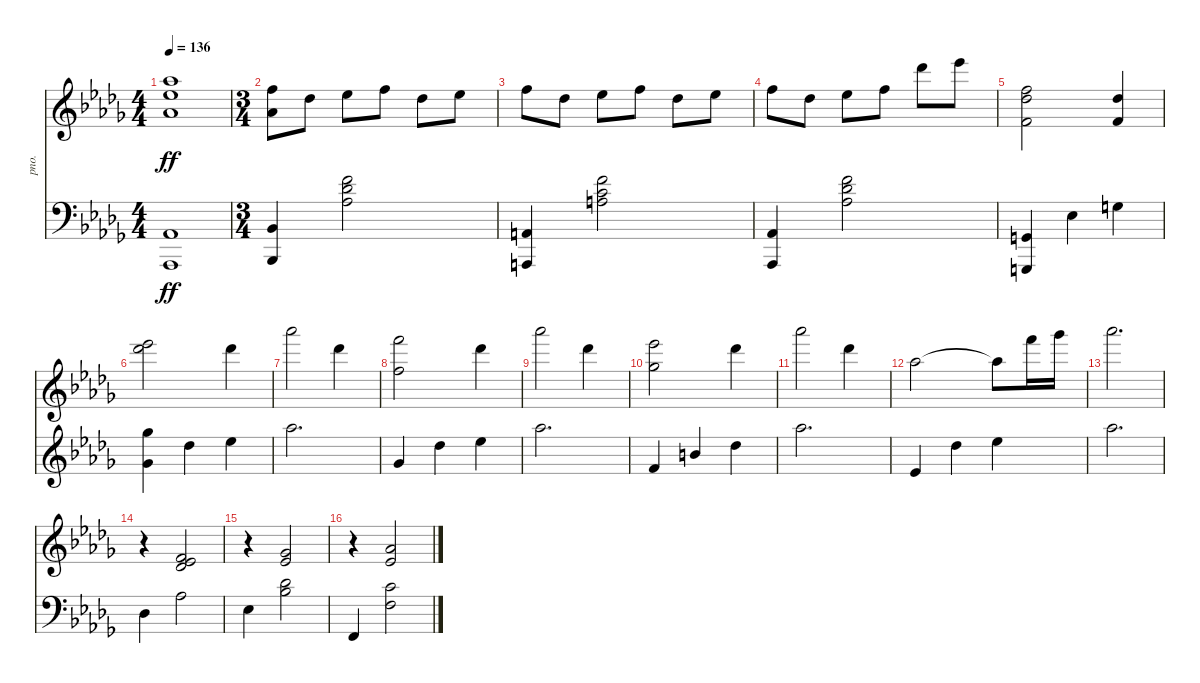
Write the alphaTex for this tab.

\bracketExtendMode nobrackets
\track ("Piano R" "pno.") {instrument acousticgrandpiano}
\staff {score}
\tuning (E4 B3 G3 D3 A2 E2)
\ts (4 4)
\tempo 136
\clef g2
\ks db
(13.3{acc b} 16.2{acc b} 16.1{acc b}).1{dy ff beam Down} |
\ts (3 4)
(13.3{acc b} 13.1{acc forcenatural}).8{beam Down} 9.1{acc b}.8{beam Down} 11.1{acc b}.8{beam Down} 13.1{acc forcenatural}.8{beam Down} 9.1{acc b}.8{beam Down} 11.1{acc b}.8{beam Down} |
13.1{acc forcenatural}.8{beam Down} 9.1{acc b}.8{beam Down} 11.1{acc b}.8{beam Down} 13.1{acc forcenatural}.8{beam Down} 9.1{acc b}.8{beam Down} 11.1{acc b}.8{beam Down} |
13.1{acc forcenatural}.8{beam Down} 9.1{acc b}.8{beam Down} 11.1{acc b}.8{beam Down} 13.1{acc forcenatural}.8{beam Down} 21.1{acc b}.8{beam Down} 23.1{acc b}.8{beam Down} |
(18.3{acc b} 15.4{acc forcenatural} 18.2{acc forcenatural}).2{beam Down} (15.4{acc forcenatural} 18.3{acc b}).4{beam Up} |
(26.2{acc b} 23.1{acc b}).2{beam Down} 26.2{acc b}.4{beam Down} |
28.1{acc b}.2{beam Down} 21.1{acc b}.4{beam Down} |
(22.3{acc forcenatural} 25.1{acc forcenatural}).2{beam Down} 21.1{acc b}.4{beam Down} |
28.1{acc b}.2{beam Down} 21.1{acc b}.4{beam Down} |
(23.3{acc b} 23.1{acc b}).2{beam Down} 21.1{acc b}.4{beam Down} |
28.1{acc b}.2{beam Down} 21.1{acc b}.4{beam Down} |
16.1{acc b}.2{beam Down} 16.1{t acc b}.8{beam Down} 25.1{acc forcenatural}.16{beam Down} 26.1{acc b}.16{beam Down} |
28.1{acc b}.2{d beam Down} |
r.4{beam Down} (2.2{acc b} 8.3{acc b} 1.1{acc forcenatural}).2{beam Up} |
r.4{beam Down} (4.2{acc b} 2.1{acc b}).2{beam Up} |
r.4{beam Down} (4.2{acc b} 4.1{acc b}).2{beam Up}
\staff {score}
\tuning (G2 D2 A1 E1 B0)
\clef f4
\ottava regular
\simile none
\ks db
(4.4{acc b} 6.2{acc b}).1{dy ff beam Up} |
(1.3{acc b} 3.1{acc b}).4{beam Up} (23.3{acc b} 23.2{acc b} 22.1{acc forcenatural}).2{beam Down} |
(0.3{acc forcenatural} 2.1{acc forcenatural}).4{beam Up} (24.3{acc forcenatural} 22.2{acc forcenatural} 22.1{acc forcenatural}).2{beam Down} |
(9.5{acc b} 11.3{acc b}).4{beam Up} (23.2{acc b} 23.3{acc b} 22.1{acc forcenatural}).2{beam Down} |
(3.4{acc forcenatural} 0.1{acc forcenatural}).4{beam Up} 8.1{acc b}.4{beam Down} 12.1{acc forcenatural}.4{beam Down} |
\clef g2
(33.3{acc b} 35.1{acc b}).4{beam Down} 30.1{acc b}.4{beam Down} 32.1{acc b}.4{beam Down} |
37.1{acc b}.2{d beam Down} |
23.1{acc b}.4{beam Up} 30.1{acc b}.4{beam Down} 32.1{acc b}.4{beam Down} |
37.1{acc b}.2{d beam Down} |
27.2{acc forcenatural}.4{beam Up} 28.1{acc forcenatural}.4{beam Up} 30.1{acc b}.4{beam Down} |
37.1{acc b}.2{d beam Down} |
20.1{acc b}.4{beam Up} 30.1{acc b}.4{beam Down} 32.1{acc b}.4{beam Down} |
37.1{acc b}.2{d beam Down} |
\clef f4
6.1{acc b}.4{beam Down} 13.1{acc b}.2{beam Down} |
8.1{acc b}.4{beam Down} (20.2{acc b} 18.1{acc b}).2{beam Down} |
8.3{acc forcenatural}.4{beam Up} (15.2{acc forcenatural} 17.1{acc forcenatural}).2{beam Down}
